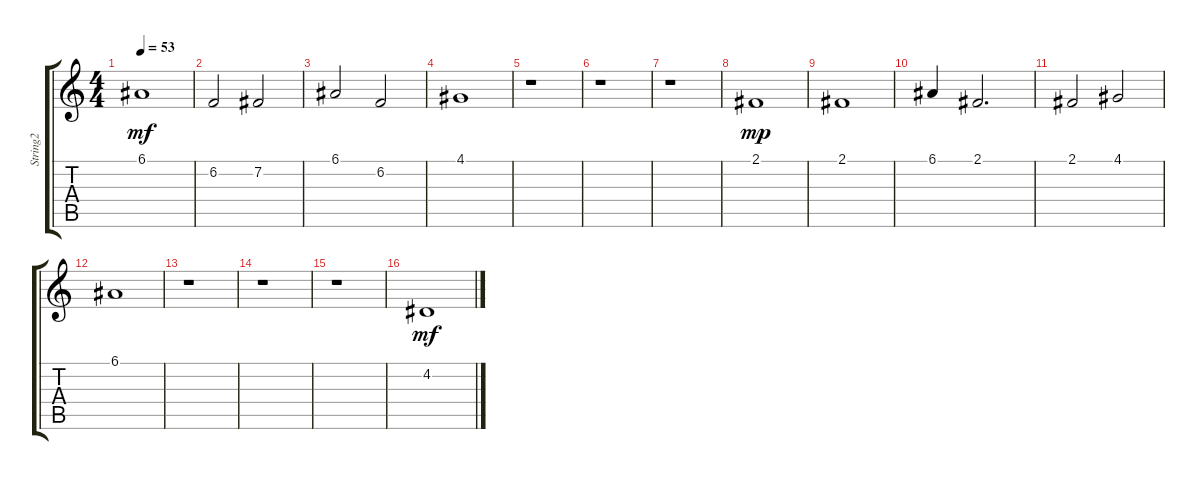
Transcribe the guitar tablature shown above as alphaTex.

\track ("String2" "String2") {instrument stringensemble1}
\staff {score tabs}
\tuning (E4 B3 G3 D3 A2 E2) {hide}
\ts (4 4)
\tempo 53
\clef g2
\ks c
6.1.1{dy mf} |
6.2.2 7.2.2 |
6.1.2 6.2.2 |
4.1.1 |
r.1 |
r.1 |
r.1 |
2.1.1{dy mp} |
2.1.1 |
6.1.4 2.1.2{d} |
2.1.2 4.1.2 |
6.1.1 |
r.1 |
r.1 |
r.1 |
4.2.1{dy mf}
